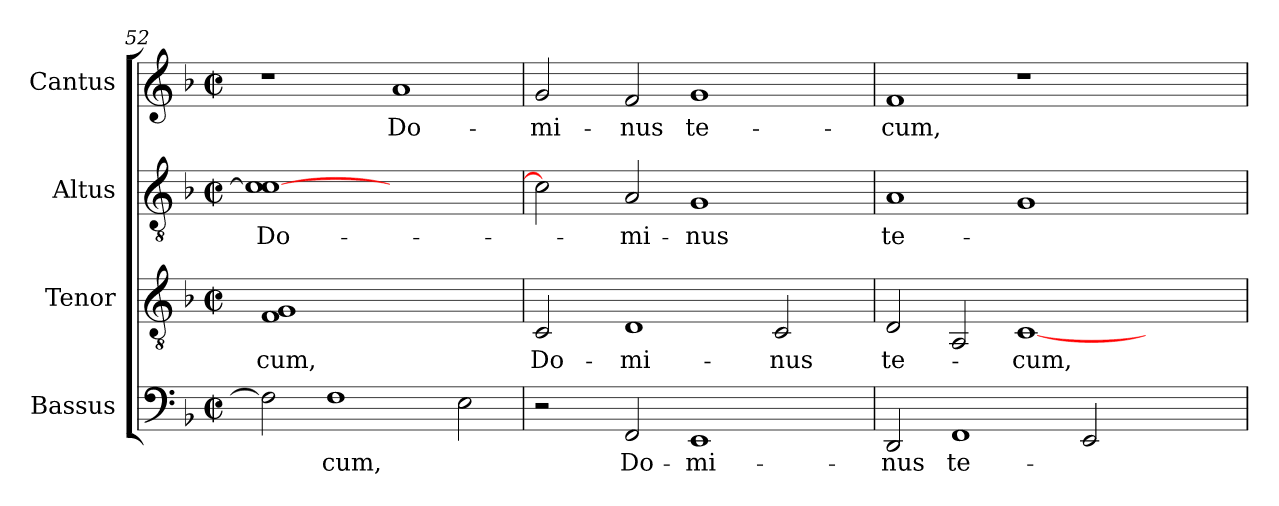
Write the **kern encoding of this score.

**kern	**text	**kern	**text	**kern	**text	**kern	**text
*part4	*part4	*part3	*part3	*part2	*part2	*part1	*part1
*staff4	*staff4	*staff3	*staff3	*staff2	*staff2	*staff1	*staff1
*I"Bassus	*	*I"Tenor	*	*I"Altus	*	*I"Cantus	*
*clefF4	*	*clefGv2	*	*clefGv2	*	*clefG2	*
*k[b-]	*	*k[b-]	*	*k[b-]	*	*k[b-]	*
*F:	*	*F:	*	*F:	*	*F:	*
*M2/2	*	*M2/2	*	*M2/2	*	*M2/2	*
*met(c|)	*	*met(c|)	*	*met(c|)	*	*met(c|)	*
=52	=52	=52	=52	=52	=52	=52	=52
!	!	!	!LO:LY:b:cj	!	!LO:LY:b:cj	!	!
2F\]	.	1G 1F	-cum,	1c] [<1c	Do-	1r	.
!	!LO:LY:b:cj	!	!	!	!	!	!
1F	-cum,	.	.	.	.	.	.
!	!	!	!	!	!	!	!LO:LY:b:cj
.	.	1ryy	.	1ryy	.	1a	Do-
2E\	.	.	.	.	.	.	.
!!LO:LB:g=z
=53	=53	=53	=53	=53	=53	=53	=53
!	!	!	!LO:LY:b:cj	!	!	!	!LO:LY:b:cj
*	*	*^	*	*	*	*	*
2r	.	2C/	8ryy	Do-	2c\]	.	2g/	-mi-
.	.	.	64ryy	.	.	.	.	.
.	.	.	1ryy	.	.	.	.	.
!	!LO:LY:b:cj	!	!	!LO:LY:b:cj	!	!LO:LY:b:cj	!	!LO:LY:b:cj
2FF/	Do-	1D	.	-mi-	2A/	-mi-	2f/	-nus
!	!LO:LY:b:cj	!	!	!	!	!LO:LY:b:cj	!	!LO:LY:b:cj
1EE	-mi-	.	.	.	1G	-nus	1g	te-
.	.	.	2ryy	.	.	.	.	.
!	!	!	!	!LO:LY:b:cj	!	!	!	!
.	.	2C/	.	-nus	.	.	.	.
.	.	.	4ryy	.	.	.	.	.
.	.	.	16..ryy	.	.	.	.	.
=54	=54	=54	=54	=54	=54	=54	=54	=54
!	!LO:LY:b:cj	!	!	!LO:LY:b:cj	!	!LO:LY:b:cj	!	!LO:LY:b:cj
*	*	*v	*v	*	*	*	*	*
2DD/	-nus	2D/	te-	1A	te-	1f	-cum,
!	!LO:LY:b:cj	!	!	!	!	!	!
1FF	te-	2AA/	.	.	.	.	.
!	!	!	!LO:LY:b	!	!	!LO:N:vis=1	!
.	.	[<1C	-cum,	1G	.	0r	.
2EE/	.	.	.	.	.	.	.
1ryy	.	1ryy	.	1ryy	.	.	.
=	=	=	=	=	=	=	=
*-	*-	*-	*-	*-	*-	*-	*-
